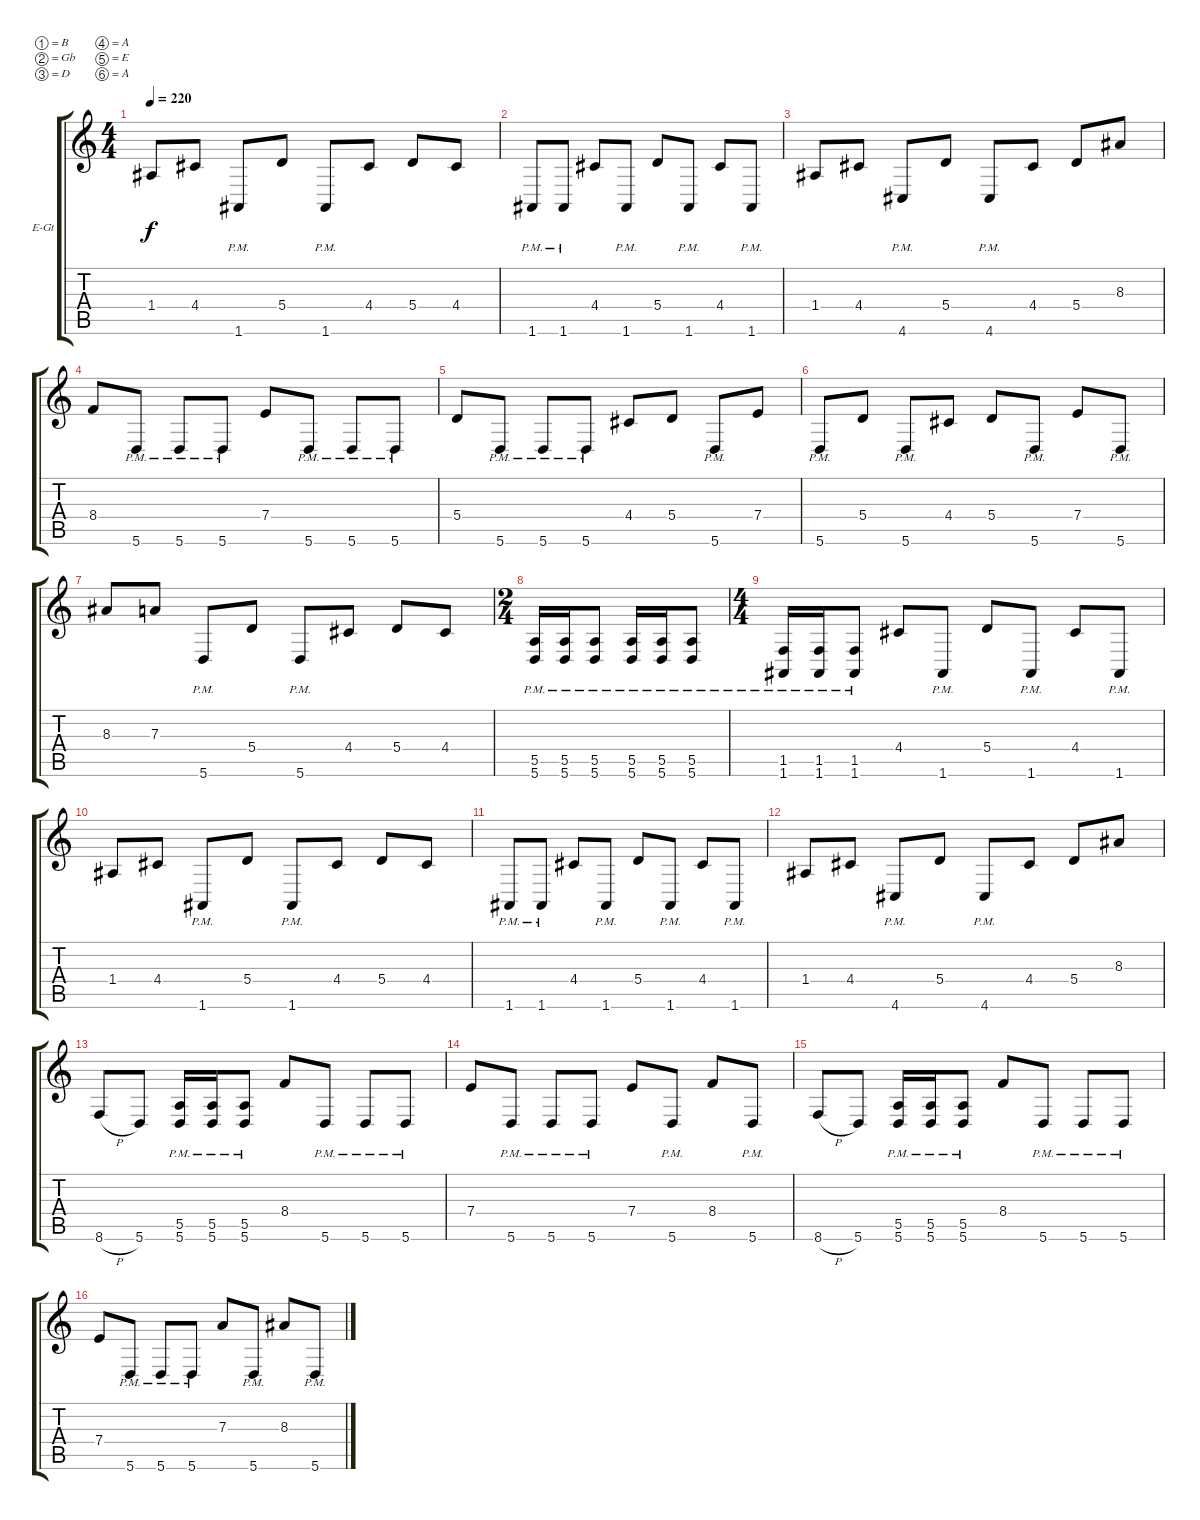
\defaultSystemsLayout 4
\bracketExtendMode groupsimilarinstruments
\firstSystemTrackNameOrientation horizontal
\otherSystemsTrackNameOrientation horizontal
\track ("Electric Guitar" "E-Gt") {instrument distortionguitar}
\staff {score tabs}
\tuning (B3 Gb3 D3 A2 E2 A1)
\ts (4 4)
\tempo 220
\clef g2
\scale
0.257261
\ks c
1.4.8{dy f} 4.4.8 1.6{pm}.8 5.4.8 1.6{pm}.8 4.4.8 5.4.8 4.4.8 |
\scale
0.257261 1.6{pm}.8 1.6{pm}.8 4.4.8 1.6{pm}.8 5.4.8 1.6{pm}.8 4.4.8 1.6{pm}.8 |
\scale
0.333333 1.4.8 4.4.8 4.6{pm}.8 5.4.8 4.6{pm}.8 4.4.8 5.4.8 8.3.8 |
\scale
0.333333 8.4.8 5.6{pm}.8 5.6{pm}.8 5.6{pm}.8 7.4.8 5.6{pm}.8 5.6{pm}.8 5.6{pm}.8 |
\scale
0.333333 5.4.8 5.6{pm}.8 5.6{pm}.8 5.6{pm}.8 4.4.8 5.4.8 5.6{pm}.8 7.4.8 |
\scale
0.257261 5.6{pm}.8 5.4.8 5.6{pm}.8 4.4.8 5.4.8 5.6{pm}.8 7.4.8 5.6{pm}.8 |
\scale
0.257261 8.3.8 7.3.8 5.6{pm}.8 5.4.8 5.6{pm}.8 4.4.8 5.4.8 4.4.8 |
\ts (2 4)
\scale
0.485477 (5.6{pm} 5.5).16 (5.6{pm} 5.5).16 (5.6{pm} 5.5).8 (5.6{pm} 5.5).16 (5.6{pm} 5.5).16 (5.6{pm} 5.5).8 |
\ts (4 4)
\scale
0.485477 (1.6{pm} 1.5).16 (1.6{pm} 1.5).16 (1.6{pm} 1.5).8 4.4.8 1.6{pm}.8 5.4.8 1.6{pm}.8 4.4.8 1.6{pm}.8 |
\scale
0.257261 1.4.8 4.4.8 1.6{pm}.8 5.4.8 1.6{pm}.8 4.4.8 5.4.8 4.4.8 |
\scale
0.257261 1.6{pm}.8 1.6{pm}.8 4.4.8 1.6{pm}.8 5.4.8 1.6{pm}.8 4.4.8 1.6{pm}.8 |
\scale
0.333333 1.4.8 4.4.8 4.6{pm}.8 5.4.8 4.6{pm}.8 4.4.8 5.4.8 8.3.8 |
\scale
0.333333 8.6{h}.8 5.6.8 (5.5{pm} 5.6{pm}).16 (5.5{pm} 5.6{pm}).16 (5.5{pm} 5.6{pm}).8 8.4.8 5.6{pm}.8 5.6{pm}.8 5.6{pm}.8 |
\scale
0.333333 7.4.8 5.6{pm}.8 5.6{pm}.8 5.6{pm}.8 7.4.8 5.6{pm}.8 8.4.8 5.6{pm}.8 |
\scale
0.333333 8.6{h}.8 5.6.8 (5.5{pm} 5.6{pm}).16 (5.5{pm} 5.6{pm}).16 (5.5{pm} 5.6{pm}).8 8.4.8 5.6{pm}.8 5.6{pm}.8 5.6{pm}.8 |
\scale
0.333333 7.4.8 5.6{pm}.8 5.6{pm}.8 5.6{pm}.8 7.3.8 5.6{pm}.8 8.3.8 5.6{pm}.8
